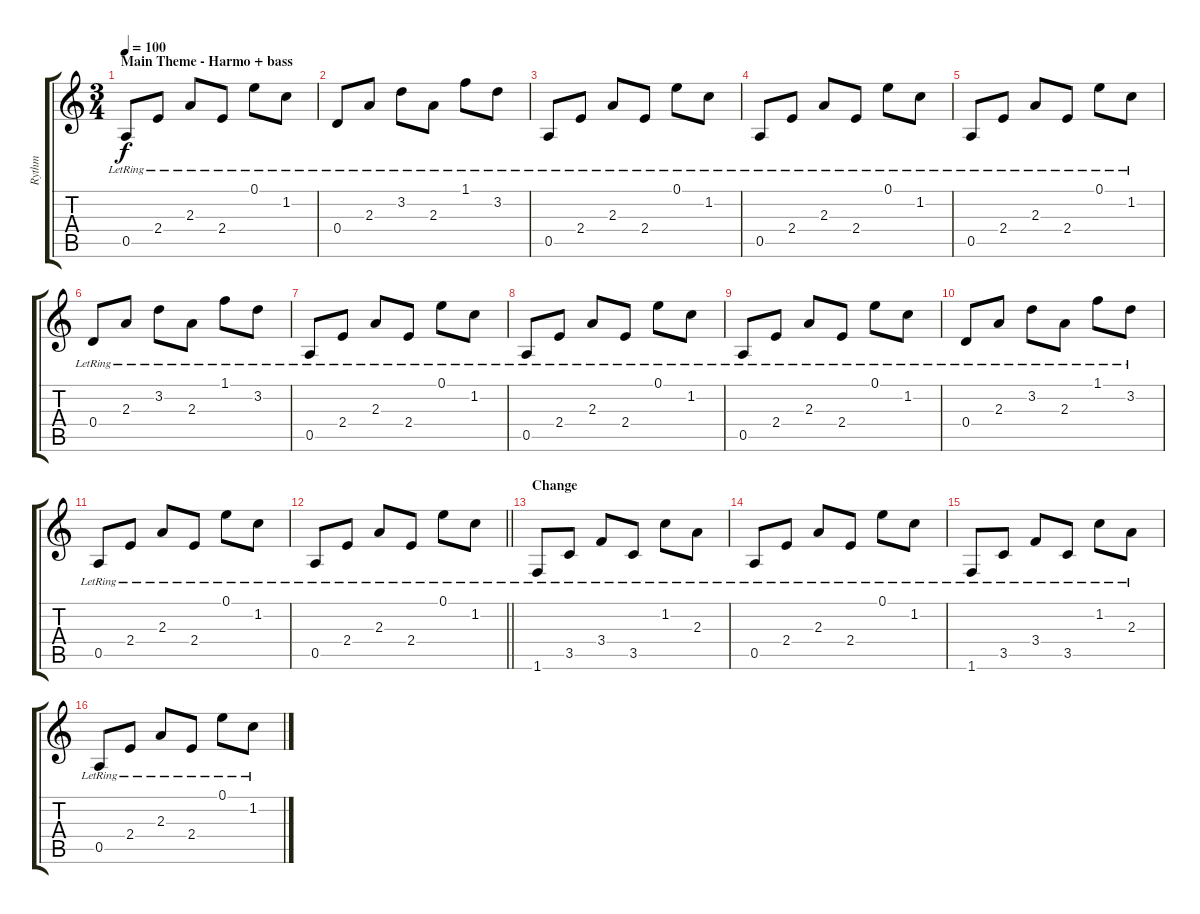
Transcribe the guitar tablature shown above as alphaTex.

\track ("Rythm" "Rythm") {instrument acousticguitarnylon}
\staff {score tabs}
\tuning (E4 B3 G3 D3 A2 E2) {hide}
\ts (3 4)
\section ("" "Main Theme - Harmo + bass")
\tempo 100
\clef g2
\ks c
0.5{lr}.8{dy f} 2.4{lr}.8 2.3{lr}.8 2.4{lr}.8 0.1{lr}.8 1.2{lr}.8 |
0.4{lr}.8 2.3{lr}.8 3.2{lr}.8 2.3{lr}.8 1.1{lr}.8 3.2{lr}.8 |
0.5{lr}.8 2.4{lr}.8 2.3{lr}.8 2.4{lr}.8 0.1{lr}.8 1.2{lr}.8 |
0.5{lr}.8 2.4{lr}.8 2.3{lr}.8 2.4{lr}.8 0.1{lr}.8 1.2{lr}.8 |
0.5{lr}.8{volume 10} 2.4{lr}.8 2.3{lr}.8 2.4{lr}.8 0.1{lr}.8 1.2{lr}.8 |
0.4{lr}.8 2.3{lr}.8 3.2{lr}.8 2.3{lr}.8 1.1{lr}.8 3.2{lr}.8 |
0.5{lr}.8 2.4{lr}.8 2.3{lr}.8 2.4{lr}.8 0.1{lr}.8 1.2{lr}.8 |
0.5{lr}.8 2.4{lr}.8 2.3{lr}.8 2.4{lr}.8 0.1{lr}.8 1.2{lr}.8 |
0.5{lr}.8 2.4{lr}.8 2.3{lr}.8 2.4{lr}.8 0.1{lr}.8 1.2{lr}.8 |
0.4{lr}.8 2.3{lr}.8 3.2{lr}.8 2.3{lr}.8 1.1{lr}.8 3.2{lr}.8 |
0.5{lr}.8{volume 6} 2.4{lr}.8 2.3{lr}.8 2.4{lr}.8 0.1{lr}.8 1.2{lr}.8 |
\barLineRight lightlight
0.5{lr}.8 2.4{lr}.8 2.3{lr}.8 2.4{lr}.8 0.1{lr}.8 1.2{lr}.8 |
\section ("" "Change")
1.6{lr}.8 3.5{lr}.8 3.4{lr}.8 3.5{lr}.8 1.2{lr}.8 2.3{lr}.8 |
0.5{lr}.8 2.4{lr}.8 2.3{lr}.8 2.4{lr}.8 0.1{lr}.8 1.2{lr}.8 |
1.6{lr}.8 3.5{lr}.8 3.4{lr}.8 3.5{lr}.8 1.2{lr}.8 2.3{lr}.8 |
0.5{lr}.8 2.4{lr}.8 2.3{lr}.8 2.4{lr}.8 0.1{lr}.8 1.2{lr}.8
